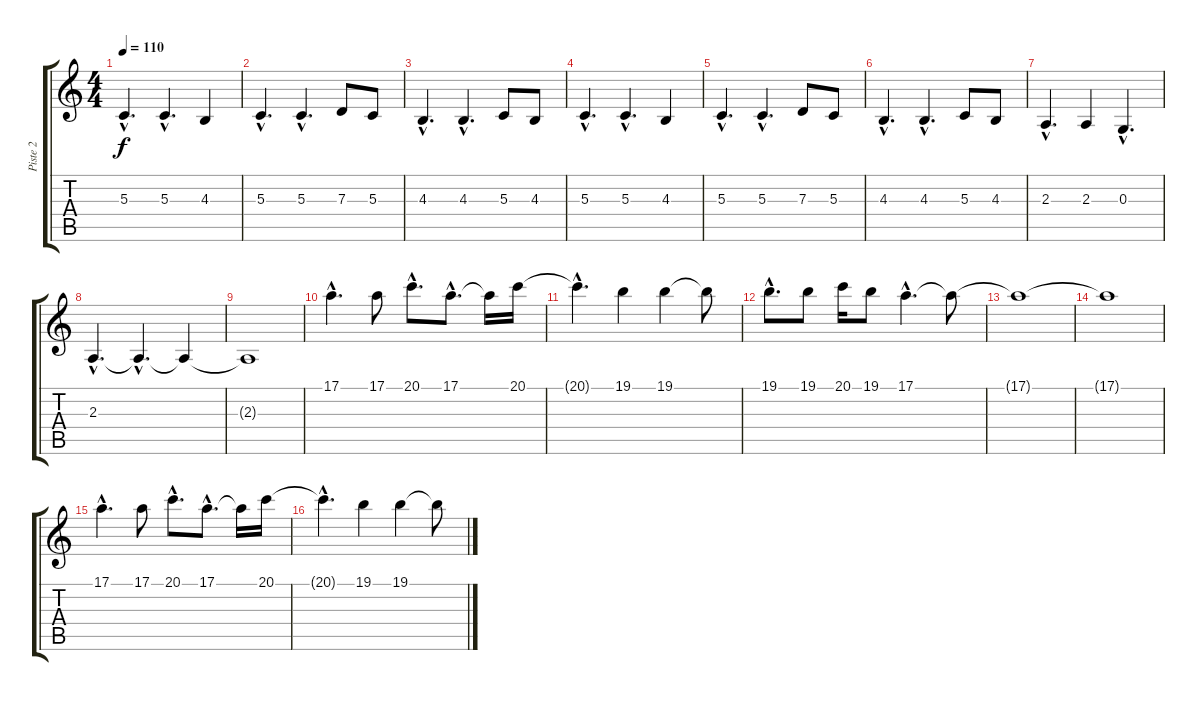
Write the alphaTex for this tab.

\track ("Piste 2" "Piste 2") {instrument violin}
\staff {score tabs}
\tuning (E4 B3 G3 D3 A2 E2) {hide}
\ts (4 4)
\tempo 110
\clef g2
\ks c
5.3{hac}.4{d dy f} 5.3{hac}.4{d} 4.3.4 |
5.3{hac}.4{d} 5.3{hac}.4{d} 7.3.8 5.3.8 |
4.3{hac}.4{d} 4.3{hac}.4{d} 5.3.8 4.3.8 |
5.3{hac}.4{d} 5.3{hac}.4{d} 4.3.4 |
5.3{hac}.4{d} 5.3{hac}.4{d} 7.3.8 5.3.8 |
4.3{hac}.4{d} 4.3{hac}.4{d} 5.3.8 4.3.8 |
2.3{hac}.4{d} 2.3.4 0.3{hac}.4{d} |
2.3{hac}.4{d} 2.3{hac t}.4{d} 2.3{t}.4 |
2.3{t}.1 |
17.1{hac}.4{d} 17.1.8 20.1{hac}.8{d} 17.1{hac}.8{d} 17.1{t}.16 20.1.16 |
20.1{hac t}.4{d} 19.1.4 19.1.4 19.1{t}.8 |
19.1{hac}.8{d} 19.1.8 20.1.16 19.1.8 17.1{hac}.4{d} 17.1{t}.8 |
17.1{t}.1 |
17.1{t}.1 |
17.1{hac}.4{d} 17.1.8 20.1{hac}.8{d} 17.1{hac}.8{d} 17.1{t}.16 20.1.16 |
20.1{hac t}.4{d} 19.1.4 19.1.4 19.1{t}.8
